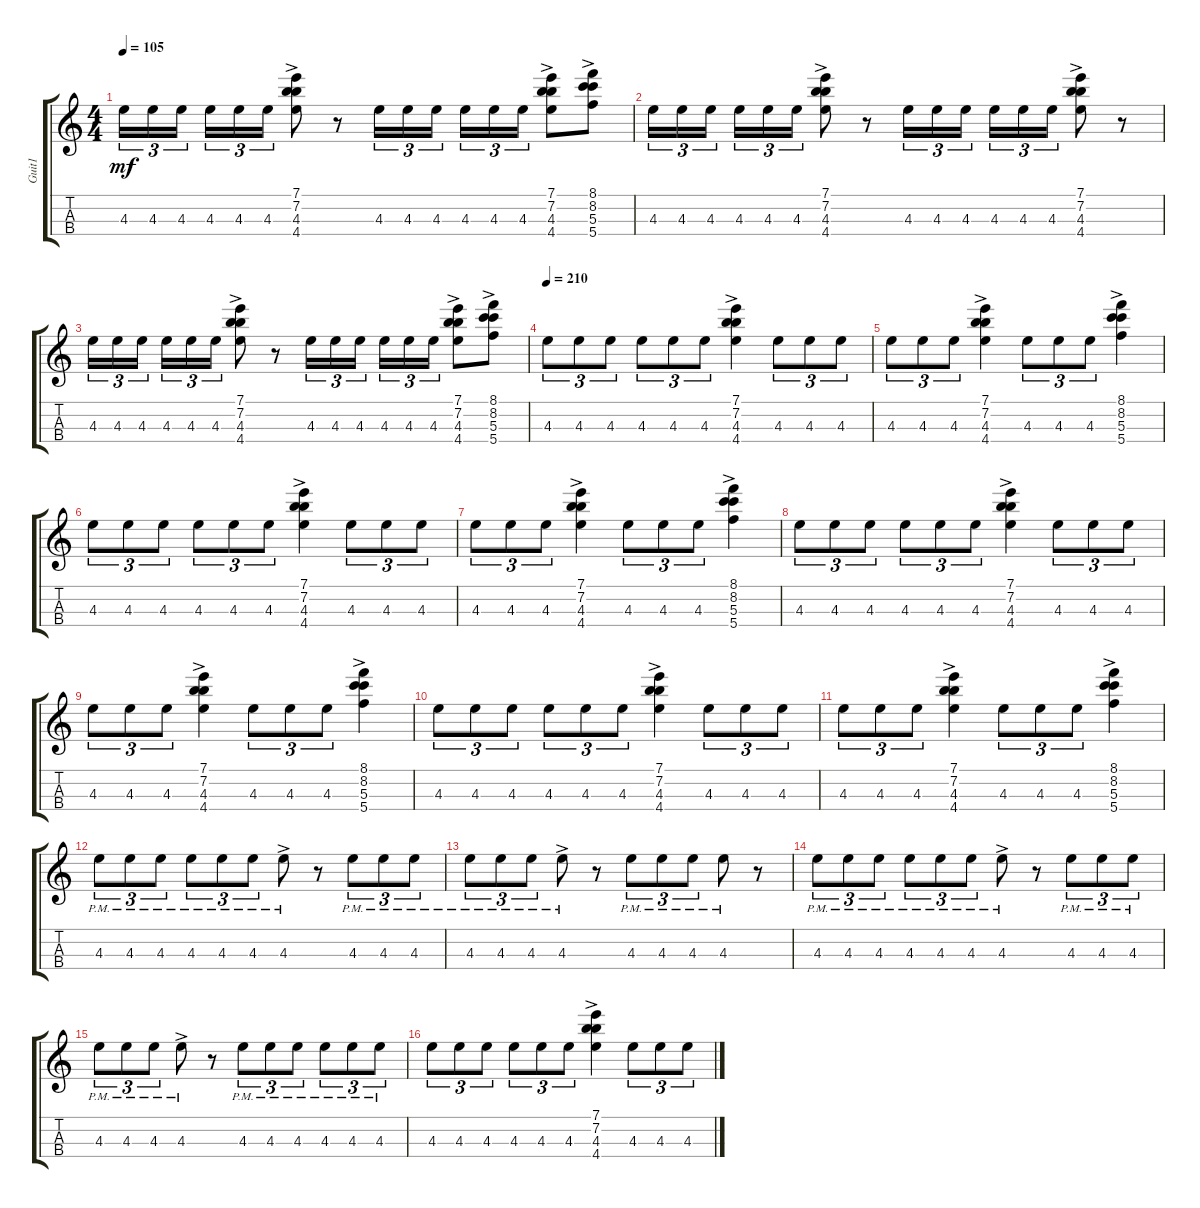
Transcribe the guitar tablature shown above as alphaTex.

\track ("Guit1" "Guit1") {instrument acousticguitarnylon}
\staff {score tabs}
\tuning (A4 E4 C4 G4) {hide}
\ts (4 4)
\tempo 105
\clef g2
\ks c
4.3.16{tu (3 2) dy mf} 4.3.16{tu (3 2)} 4.3.16{tu (3 2) beam splitsecondary} 4.3.16{tu (3 2)} 4.3.16{tu (3 2)} 4.3.16{tu (3 2)} (7.1{ac} 7.2{ac} 4.3 4.4).8 r.8 4.3.16{tu (3 2)} 4.3.16{tu (3 2)} 4.3.16{tu (3 2) beam splitsecondary} 4.3.16{tu (3 2)} 4.3.16{tu (3 2)} 4.3.16{tu (3 2)} (7.1{ac} 7.2{ac} 4.3 4.4).8 (8.1{ac} 8.2{ac} 5.3 5.4).8 |
4.3.16{tu (3 2)} 4.3.16{tu (3 2)} 4.3.16{tu (3 2) beam splitsecondary} 4.3.16{tu (3 2)} 4.3.16{tu (3 2)} 4.3.16{tu (3 2)} (7.1{ac} 7.2{ac} 4.3 4.4).8 r.8 4.3.16{tu (3 2)} 4.3.16{tu (3 2)} 4.3.16{tu (3 2) beam splitsecondary} 4.3.16{tu (3 2)} 4.3.16{tu (3 2)} 4.3.16{tu (3 2)} (7.1{ac} 7.2{ac} 4.3 4.4).8 r.8 |
4.3.16{tu (3 2)} 4.3.16{tu (3 2)} 4.3.16{tu (3 2) beam splitsecondary} 4.3.16{tu (3 2)} 4.3.16{tu (3 2)} 4.3.16{tu (3 2)} (7.1{ac} 7.2{ac} 4.3 4.4).8 r.8 4.3.16{tu (3 2)} 4.3.16{tu (3 2)} 4.3.16{tu (3 2) beam splitsecondary} 4.3.16{tu (3 2)} 4.3.16{tu (3 2)} 4.3.16{tu (3 2)} (7.1{ac} 7.2{ac} 4.3 4.4).8 (8.1{ac} 8.2{ac} 5.3 5.4).8 |
\tempo 210
4.3.8{tu (3 2)} 4.3.8{tu (3 2)} 4.3.8{tu (3 2)} 4.3.8{tu (3 2)} 4.3.8{tu (3 2)} 4.3.8{tu (3 2)} (7.1{ac} 7.2{ac} 4.3 4.4).4 4.3.8{tu (3 2)} 4.3.8{tu (3 2)} 4.3.8{tu (3 2)} |
4.3.8{tu (3 2)} 4.3.8{tu (3 2)} 4.3.8{tu (3 2)} (7.1{ac} 7.2{ac} 4.3 4.4).4 4.3.8{tu (3 2)} 4.3.8{tu (3 2)} 4.3.8{tu (3 2)} (8.1{ac} 8.2{ac} 5.3 5.4).4 |
4.3.8{tu (3 2)} 4.3.8{tu (3 2)} 4.3.8{tu (3 2)} 4.3.8{tu (3 2)} 4.3.8{tu (3 2)} 4.3.8{tu (3 2)} (7.1{ac} 7.2{ac} 4.3 4.4).4 4.3.8{tu (3 2)} 4.3.8{tu (3 2)} 4.3.8{tu (3 2)} |
4.3.8{tu (3 2)} 4.3.8{tu (3 2)} 4.3.8{tu (3 2)} (7.1{ac} 7.2{ac} 4.3 4.4).4 4.3.8{tu (3 2)} 4.3.8{tu (3 2)} 4.3.8{tu (3 2)} (8.1{ac} 8.2{ac} 5.3 5.4).4 |
4.3.8{tu (3 2)} 4.3.8{tu (3 2)} 4.3.8{tu (3 2)} 4.3.8{tu (3 2)} 4.3.8{tu (3 2)} 4.3.8{tu (3 2)} (7.1{ac} 7.2{ac} 4.3 4.4).4 4.3.8{tu (3 2)} 4.3.8{tu (3 2)} 4.3.8{tu (3 2)} |
4.3.8{tu (3 2)} 4.3.8{tu (3 2)} 4.3.8{tu (3 2)} (7.1{ac} 7.2{ac} 4.3 4.4).4 4.3.8{tu (3 2)} 4.3.8{tu (3 2)} 4.3.8{tu (3 2)} (8.1{ac} 8.2{ac} 5.3 5.4).4 |
4.3.8{tu (3 2)} 4.3.8{tu (3 2)} 4.3.8{tu (3 2)} 4.3.8{tu (3 2)} 4.3.8{tu (3 2)} 4.3.8{tu (3 2)} (7.1{ac} 7.2{ac} 4.3 4.4).4 4.3.8{tu (3 2)} 4.3.8{tu (3 2)} 4.3.8{tu (3 2)} |
4.3.8{tu (3 2)} 4.3.8{tu (3 2)} 4.3.8{tu (3 2)} (7.1{ac} 7.2{ac} 4.3 4.4).4 4.3.8{tu (3 2)} 4.3.8{tu (3 2)} 4.3.8{tu (3 2)} (8.1{ac} 8.2{ac} 5.3 5.4).4 |
4.3{pm}.8{tu (3 2)} 4.3{pm}.8{tu (3 2)} 4.3{pm}.8{tu (3 2)} 4.3{pm}.8{tu (3 2)} 4.3{pm}.8{tu (3 2)} 4.3{pm}.8{tu (3 2)} 4.3{ac pm}.8 r.8 4.3{pm}.8{tu (3 2)} 4.3{pm}.8{tu (3 2)} 4.3{pm}.8{tu (3 2)} |
4.3{pm}.8{tu (3 2)} 4.3{pm}.8{tu (3 2)} 4.3{pm}.8{tu (3 2)} 4.3{ac pm}.8 r.8 4.3{pm}.8{tu (3 2)} 4.3{pm}.8{tu (3 2)} 4.3{pm}.8{tu (3 2)} 4.3{pm}.8 r.8 |
4.3{pm}.8{tu (3 2)} 4.3{pm}.8{tu (3 2)} 4.3{pm}.8{tu (3 2)} 4.3{pm}.8{tu (3 2)} 4.3{pm}.8{tu (3 2)} 4.3{pm}.8{tu (3 2)} 4.3{ac pm}.8 r.8 4.3{pm}.8{tu (3 2)} 4.3{pm}.8{tu (3 2)} 4.3{pm}.8{tu (3 2)} |
4.3{pm}.8{tu (3 2)} 4.3{pm}.8{tu (3 2)} 4.3{pm}.8{tu (3 2)} 4.3{ac pm}.8 r.8 4.3{pm}.8{tu (3 2)} 4.3{pm}.8{tu (3 2)} 4.3{pm}.8{tu (3 2)} 4.3{pm}.8{tu (3 2)} 4.3{pm}.8{tu (3 2)} 4.3{pm}.8{tu (3 2)} |
4.3.8{tu (3 2)} 4.3.8{tu (3 2)} 4.3.8{tu (3 2)} 4.3.8{tu (3 2)} 4.3.8{tu (3 2)} 4.3.8{tu (3 2)} (7.1{ac} 7.2{ac} 4.3 4.4).4 4.3.8{tu (3 2)} 4.3.8{tu (3 2)} 4.3.8{tu (3 2)}
